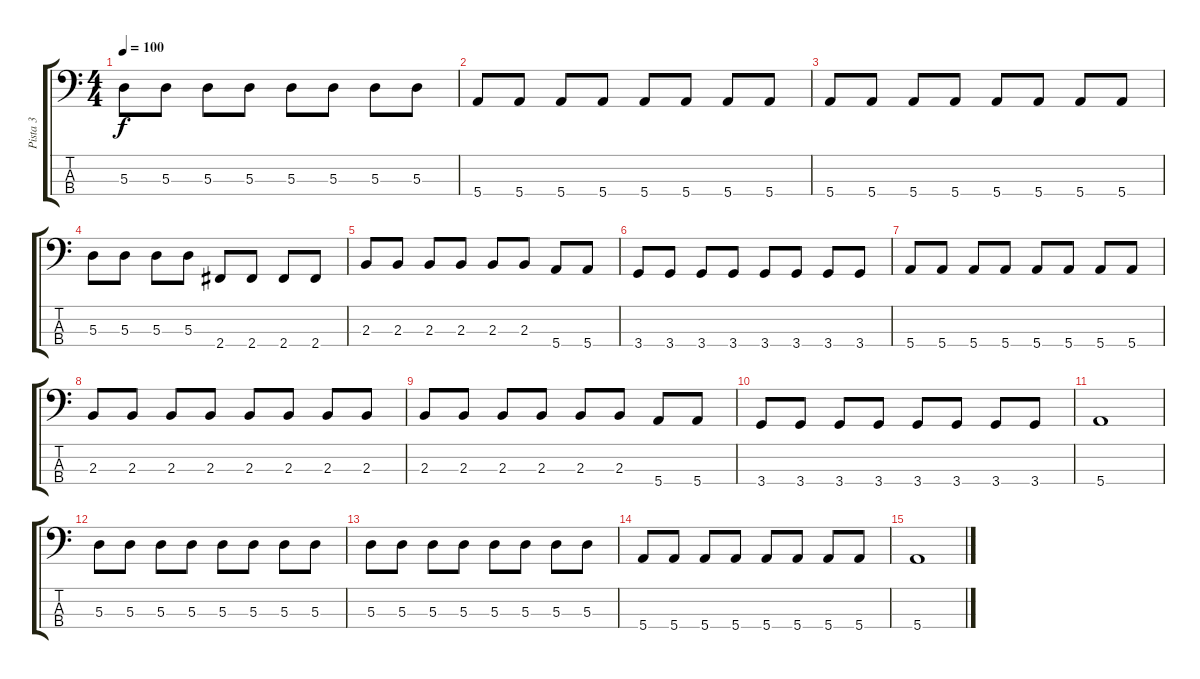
\track ("Pista 3" "Pista 3") {instrument electricbasspick}
\staff {score tabs}
\tuning (G2 D2 A1 E1) {hide}
\ts (4 4)
\tempo 100
\clef f4
\ks c
5.3.8{dy f} 5.3.8 5.3.8 5.3.8 5.3.8 5.3.8 5.3.8 5.3.8 |
5.4.8 5.4.8 5.4.8 5.4.8 5.4.8 5.4.8 5.4.8 5.4.8 |
5.4.8 5.4.8 5.4.8 5.4.8 5.4.8 5.4.8 5.4.8 5.4.8 |
5.3.8 5.3.8 5.3.8 5.3.8 2.4.8 2.4.8 2.4.8 2.4.8 |
2.3.8 2.3.8 2.3.8 2.3.8 2.3.8 2.3.8 5.4.8 5.4.8 |
3.4.8 3.4.8 3.4.8 3.4.8 3.4.8 3.4.8 3.4.8 3.4.8 |
5.4.8 5.4.8 5.4.8 5.4.8 5.4.8 5.4.8 5.4.8 5.4.8 |
2.3.8 2.3.8 2.3.8 2.3.8 2.3.8 2.3.8 2.3.8 2.3.8 |
2.3.8 2.3.8 2.3.8 2.3.8 2.3.8 2.3.8 5.4.8 5.4.8 |
3.4.8 3.4.8 3.4.8 3.4.8 3.4.8 3.4.8 3.4.8 3.4.8 |
5.4.1 |
5.3.8 5.3.8 5.3.8 5.3.8 5.3.8 5.3.8 5.3.8 5.3.8 |
5.3.8 5.3.8 5.3.8 5.3.8 5.3.8 5.3.8 5.3.8 5.3.8 |
5.4.8 5.4.8 5.4.8 5.4.8 5.4.8 5.4.8 5.4.8 5.4.8 |
5.4.1
